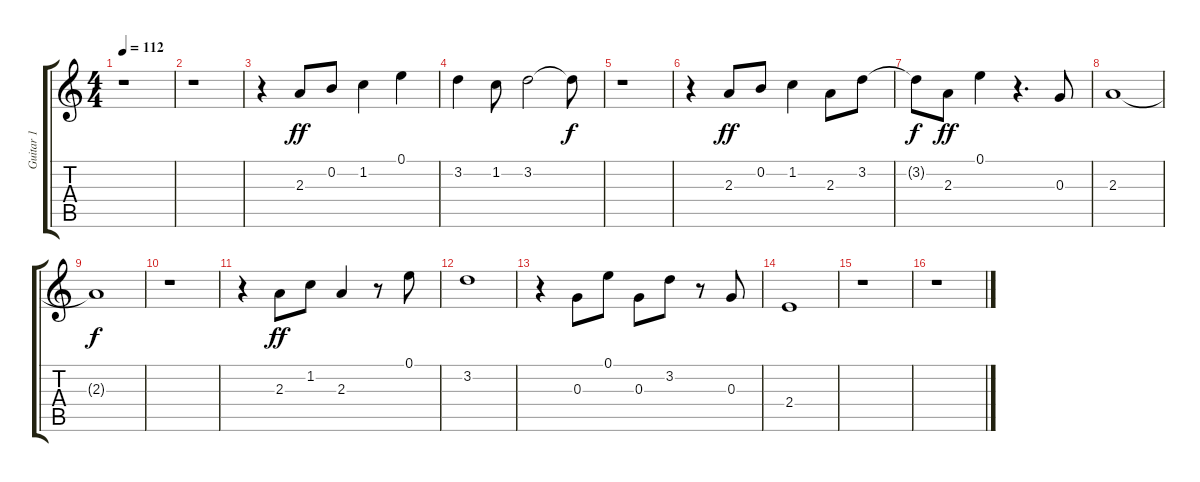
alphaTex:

\track ("Guitar 1" "Guitar 1") {instrument electricguitarjazz}
\staff {score tabs}
\tuning (E4 B3 G3 D3 A2 E2) {hide}
\ts (4 4)
\tempo 112
\clef g2
\ks c
r.1{dy f} |
r.1 |
r.4 2.3.8{dy ff} 0.2.8 1.2.4 0.1.4 |
3.2.4 1.2.8 3.2.2 3.2{t}.8{dy f} |
r.1 |
r.4 2.3.8{dy ff} 0.2.8 1.2.4 2.3.8 3.2.8 |
3.2{t}.8{dy f} 2.3.8{dy ff} 0.1.4 r.4{d} 0.3.8 |
2.3.1 |
2.3{t}.1{dy f} |
r.1 |
r.4 2.3.8{dy ff} 1.2.8 2.3.4 r.8 0.1.8 |
3.2.1 |
r.4 0.3.8 0.1.8 0.3.8 3.2.8 r.8 0.3.8 |
2.4.1 |
r.1 |
r.1
